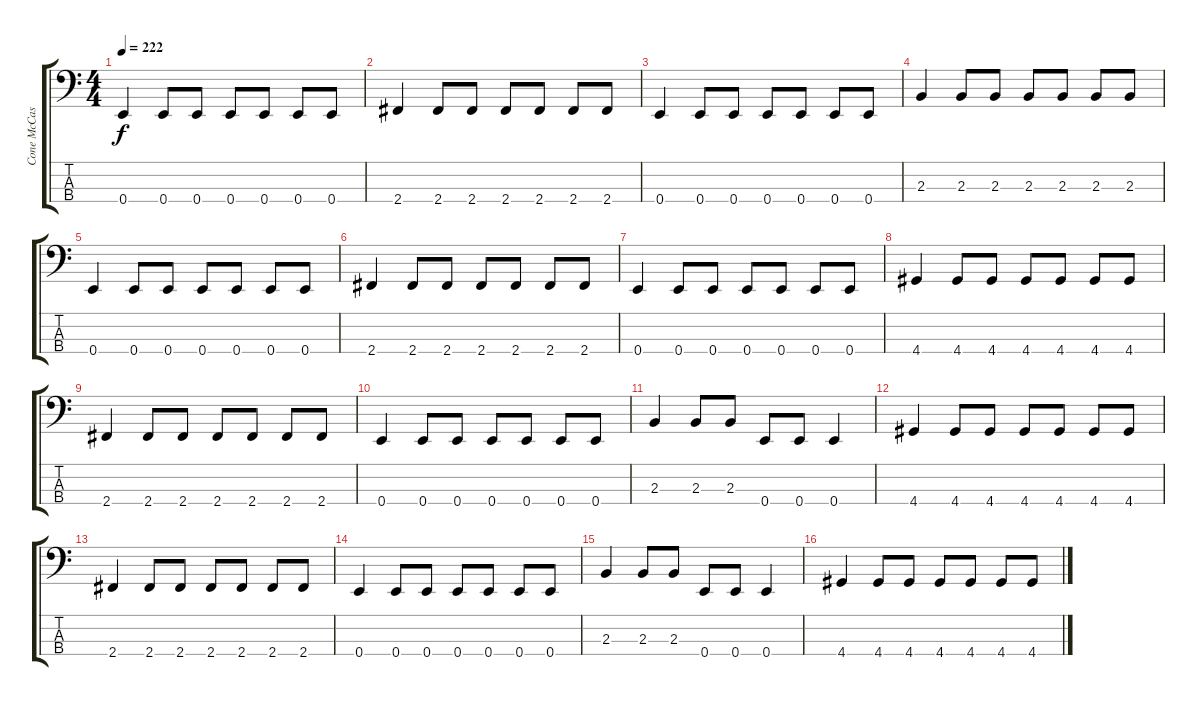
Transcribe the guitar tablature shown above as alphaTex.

\track ("Cone McCaslin" "Cone McCas") {instrument electricbasspick}
\staff {score tabs}
\tuning (G2 D2 A1 E1) {hide}
\ts (4 4)
\tempo 222
\clef f4
\ks c
0.4.4{dy f} 0.4.8 0.4.8 0.4.8 0.4.8 0.4.8 0.4.8 |
2.4.4 2.4.8 2.4.8 2.4.8 2.4.8 2.4.8 2.4.8 |
0.4.4 0.4.8 0.4.8 0.4.8 0.4.8 0.4.8 0.4.8 |
2.3.4 2.3.8 2.3.8 2.3.8 2.3.8 2.3.8 2.3.8 |
0.4.4 0.4.8 0.4.8 0.4.8 0.4.8 0.4.8 0.4.8 |
2.4.4 2.4.8 2.4.8 2.4.8 2.4.8 2.4.8 2.4.8 |
0.4.4 0.4.8 0.4.8 0.4.8 0.4.8 0.4.8 0.4.8 |
4.4.4 4.4.8 4.4.8 4.4.8 4.4.8 4.4.8 4.4.8 |
2.4.4 2.4.8 2.4.8 2.4.8 2.4.8 2.4.8 2.4.8 |
0.4.4 0.4.8 0.4.8 0.4.8 0.4.8 0.4.8 0.4.8 |
2.3.4 2.3.8 2.3.8 0.4.8 0.4.8 0.4.4 |
4.4.4 4.4.8 4.4.8 4.4.8 4.4.8 4.4.8 4.4.8 |
2.4.4 2.4.8 2.4.8 2.4.8 2.4.8 2.4.8 2.4.8 |
0.4.4 0.4.8 0.4.8 0.4.8 0.4.8 0.4.8 0.4.8 |
2.3.4 2.3.8 2.3.8 0.4.8 0.4.8 0.4.4 |
4.4.4 4.4.8 4.4.8 4.4.8 4.4.8 4.4.8 4.4.8
